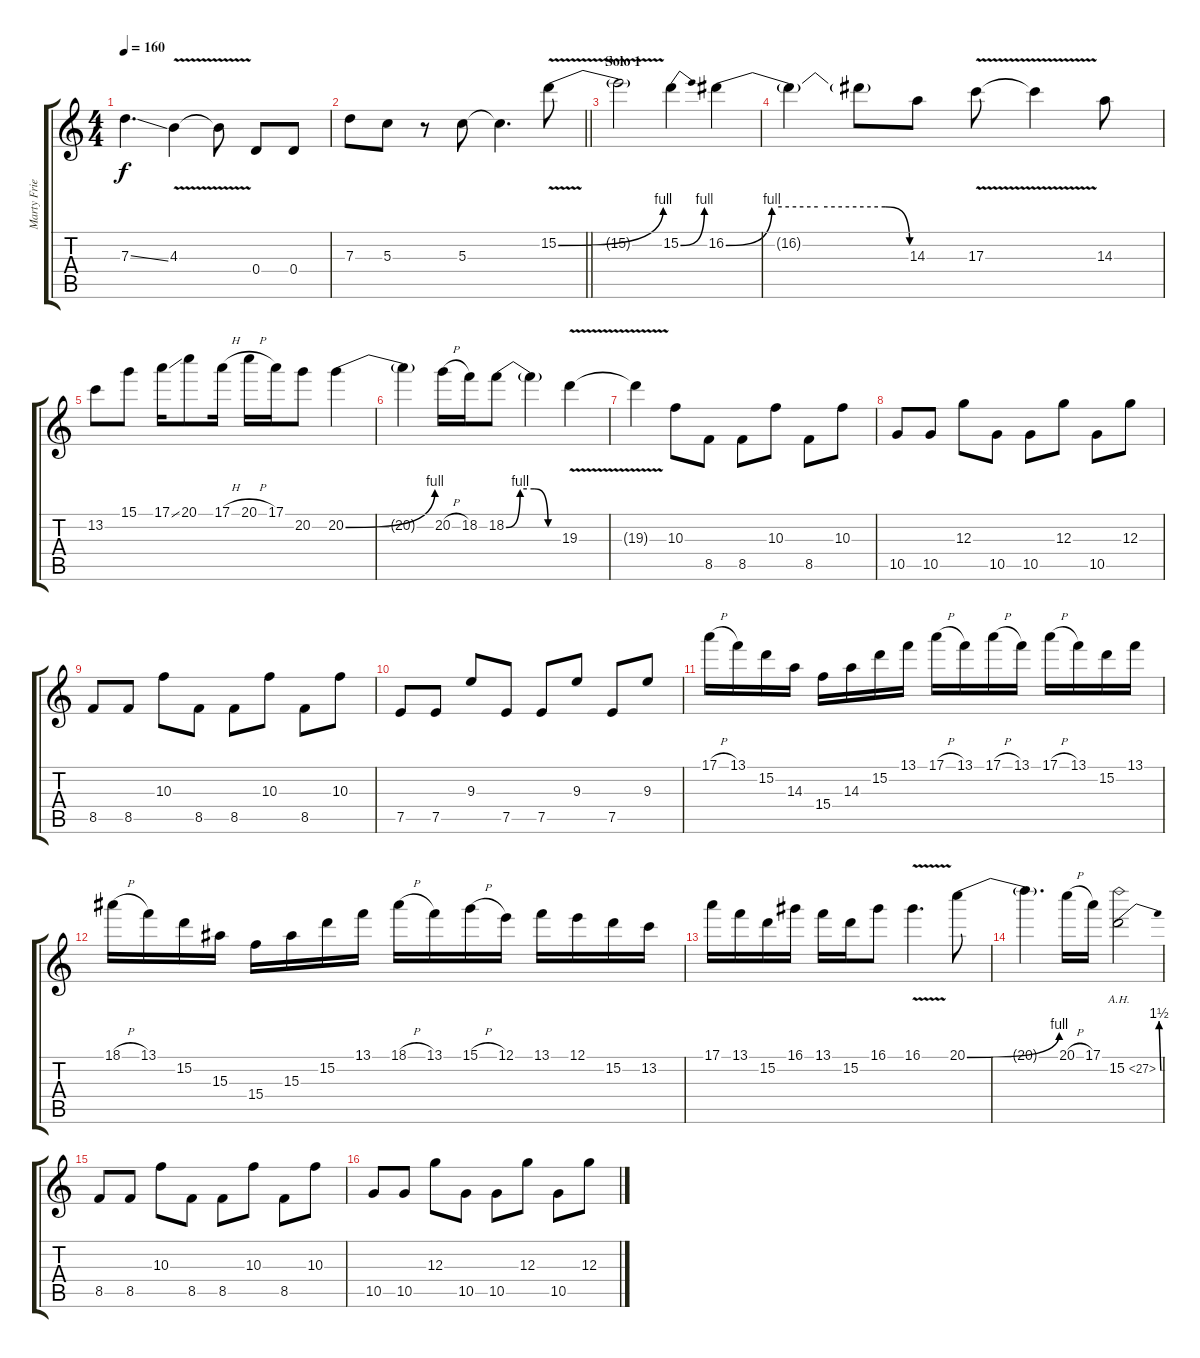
\track ("Marty Friedman" "Marty Frie") {instrument distortionguitar}
\staff {score tabs}
\tuning (E4 B3 G3 D3 A2 E2) {hide}
\ts (4 4)
\tempo 160
\clef g2
\ks c
7.3{ss}.4{d dy f} 4.3{v}.4 4.3{t}.8 0.4.8 0.4.8 |
\barLineRight lightlight
7.3.8 5.3.8 r.8 5.3.8 5.3{t}.4{d} 15.2{be (bend 0 0 60 4) v}.8 |
\section ("" "Solo 1")
15.2{t}.2 15.2{be (bend 0 0 60 4)}.4 16.2{be (custom 0 0 15 4 30 4 52 4 60 0)}.4 |
16.2{t}.4 16.2{t}.8 14.3.8 17.3{v}.8 17.3{t}.4 14.3.8 |
13.2.8 15.1.8 17.1{ss}.16 20.1.8 17.1{h}.16 20.1{h}.16 17.1.16 20.2.8 20.2{be (bend 0 0 60 4)}.4 |
20.2{t}.4 20.2{h}.16 18.2.16 18.2{be (custom 0 0 15 4 30 4 45 0 60 0)}.8 18.2{t}.4 19.3{v}.4 |
19.3{t}.4 10.3.8 8.5.8 8.5.8 10.3.8 8.5.8 10.3.8 |
10.5.8 10.5.8 12.3.8 10.5.8 10.5.8 12.3.8 10.5.8 12.3.8 |
8.5.8 8.5.8 10.3.8 8.5.8 8.5.8 10.3.8 8.5.8 10.3.8 |
7.5.8 7.5.8 9.3.8 7.5.8 7.5.8 9.3.8 7.5.8 9.3.8 |
17.1{h}.16 13.1.16 15.2.16 14.3.16 15.4.16 14.3.16 15.2.16 13.1.16 17.1{h}.16 13.1.16 17.1{h}.16 13.1.16 17.1{h}.16 13.1.16 15.2.16 13.1.16 |
18.1{h}.16 13.1.16 15.2.16 15.3.16 15.4.16 15.3.16 15.2.16 13.1.16 18.1{h}.16 13.1.16 15.1{h}.16 12.1.16 13.1.16 12.1.16 15.2.16 13.2.16 |
17.1.16 13.1.16 15.2.16 16.1.16 13.1.16 15.2.16 16.1.8 16.1{v}.4{d} 20.1{be (bend 0 0 60 4)}.8 |
20.1{t}.4{d} 20.1{h}.16 17.1.16 15.2{be (bend 0 0 60 6) ah 12}.2 |
8.5.8 8.5.8 10.3.8 8.5.8 8.5.8 10.3.8 8.5.8 10.3.8 |
10.5.8 10.5.8 12.3.8 10.5.8 10.5.8 12.3.8 10.5.8 12.3.8
